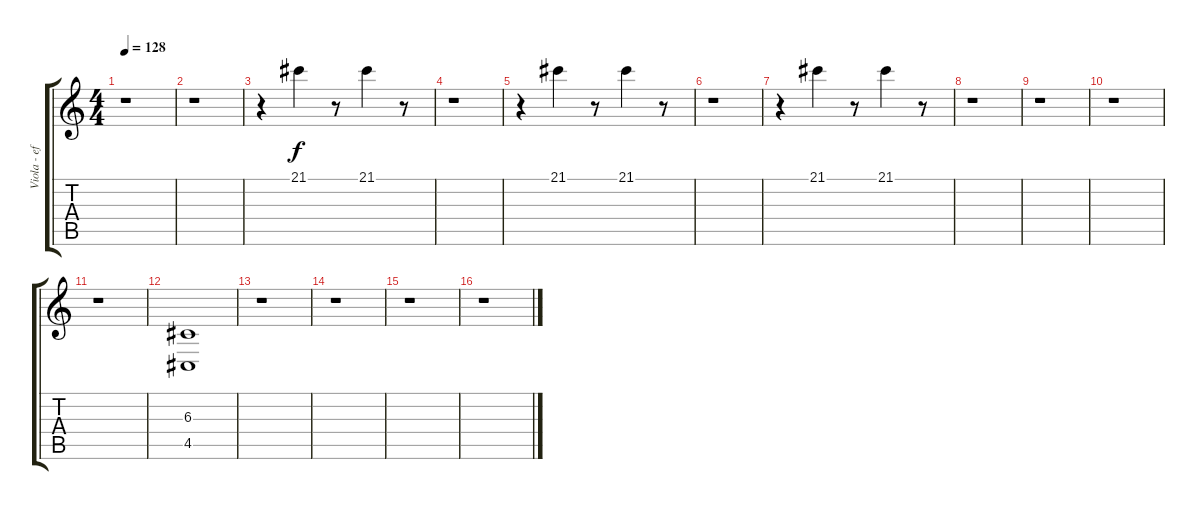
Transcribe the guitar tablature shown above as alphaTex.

\track ("Viola - effects" "Viola - ef") {instrument viola}
\staff {score tabs}
\tuning (E4 B3 G3 D3 A2 E2) {hide}
\ts (4 4)
\tempo 128
\clef g2
\ks c
r.1{dy f} |
r.1 |
r.4 21.1.4 r.8 21.1.4 r.8 |
r.1 |
r.4 21.1.4 r.8 21.1.4 r.8 |
r.1 |
r.4 21.1.4 r.8 21.1.4 r.8 |
r.1 |
r.1 |
r.1 |
r.1 |
(6.3 4.5).1{volume 12 balance 0 instrument choiraahs} |
r.1 |
r.1 |
r.1 |
r.1
